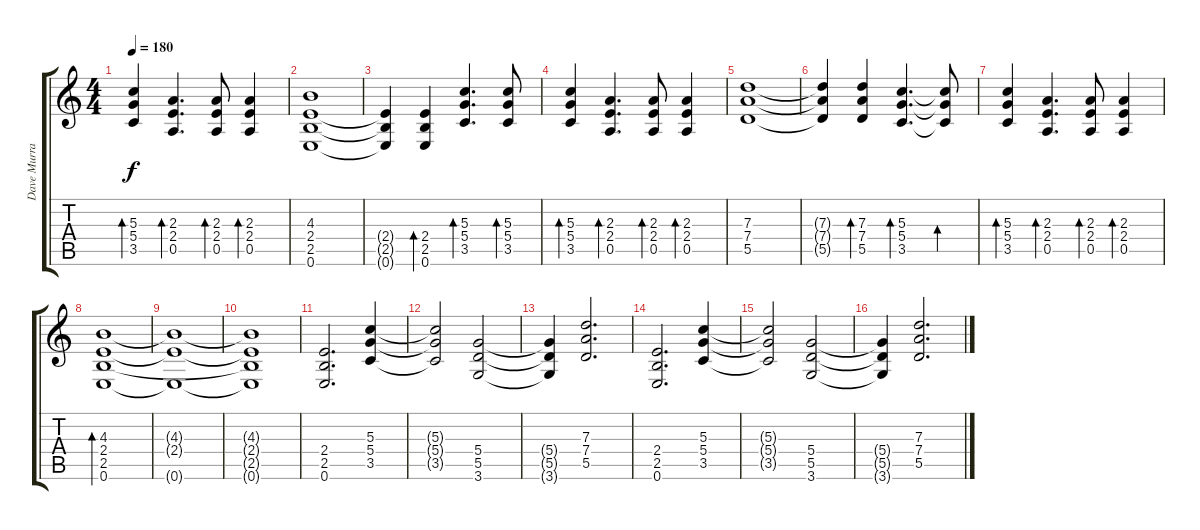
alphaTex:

\track ("Dave Murray" "Dave Murra") {instrument electricguitarjazz}
\staff {score tabs}
\tuning (E4 B3 G3 D3 A2 E2) {hide}
\ts (4 4)
\tempo 180
\clef g2
\ks c
(5.3 5.4 3.5).4{bd 60 dy f} (2.3 2.4 0.5).4{d bd 60} (2.3 2.4 0.5).8{bd 60} (2.3 2.4 0.5).4{bd 60} |
(4.3 2.4 2.5 0.6).1 |
(2.4{t} 2.5{t} 0.6{t}).4 (2.4 2.5 0.6).4{bd 60} (5.3 5.4 3.5).4{d bd 60} (5.3 5.4 3.5).8{bd 60} |
(5.3 5.4 3.5).4{bd 60} (2.3 2.4 0.5).4{d bd 60} (2.3 2.4 0.5).8{bd 60} (2.3 2.4 0.5).4{bd 60} |
(7.3 7.4 5.5).1 |
(7.3{t} 7.4{t} 5.5{t}).4 (7.3 7.4 5.5).4{bd 60} (5.3 5.4 3.5).4{d bd 60} (5.3{t} 5.4{t} 3.5{t}).8{bd 60} |
(5.3 5.4 3.5).4{bd 60} (2.3 2.4 0.5).4{d bd 60} (2.3 2.4 0.5).8{bd 60} (2.3 2.4 0.5).4{bd 60} |
(4.3 2.4 2.5 0.6).1{bd 60} |
(4.3{t} 2.4{t} 0.6{t}).1 |
(4.3{t} 2.4{t} 2.5{t} 0.6{t}).1 |
(2.4 2.5 0.6).2{d volume 14 instrument distortionguitar} (5.3 5.4 3.5).4 |
(5.3{t} 5.4{t} 3.5{t}).2 (5.4 5.5 3.6).2 |
(5.4{t} 5.5{t} 3.6{t}).4 (7.3 7.4 5.5).2{d} |
(2.4 2.5 0.6).2{d} (5.3 5.4 3.5).4 |
(5.3{t} 5.4{t} 3.5{t}).2 (5.4 5.5 3.6).2 |
(5.4{t} 5.5{t} 3.6{t}).4 (7.3 7.4 5.5).2{d}
